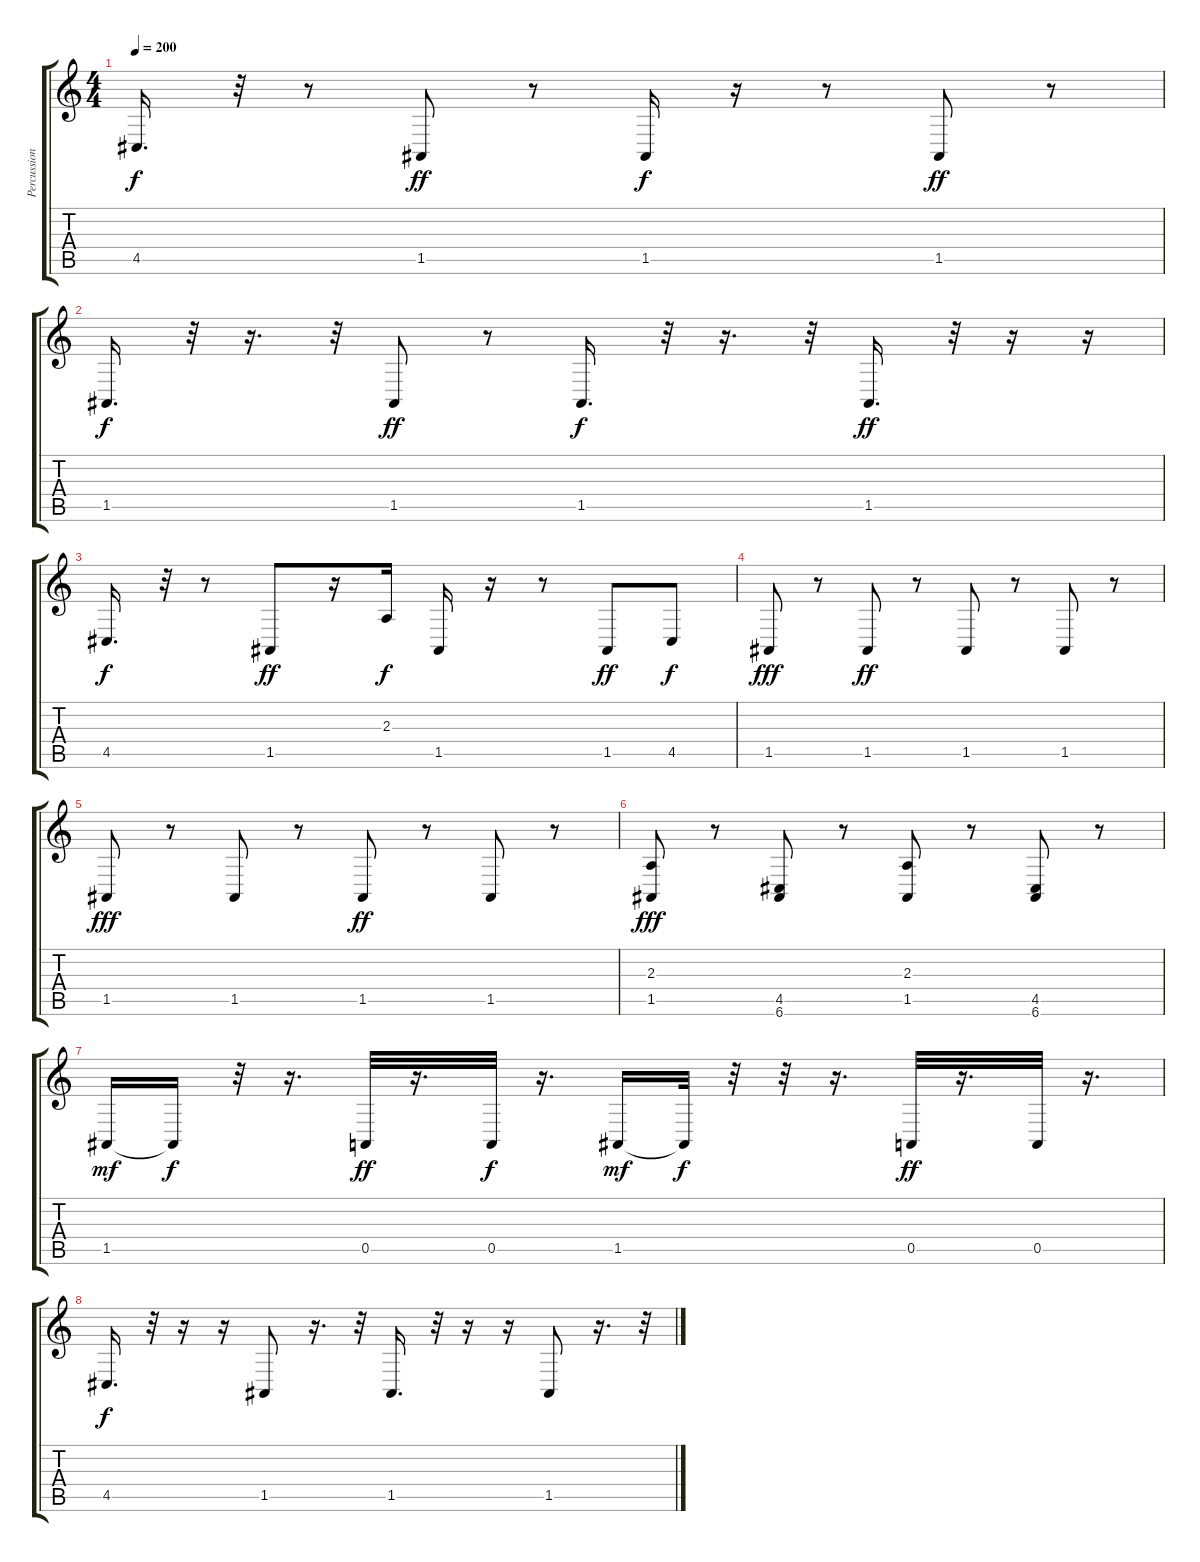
\track ("Percussioni(Dani)" "Percussion") {instrument acousticgrandpiano}
\staff {score tabs}
\tuning (E4 B3 G3 D3 A2 E2) {hide}
\ts (4 4)
\tempo 200
\clef g2
\ks c
4.5.16{d dy f} r.32 r.8 1.5.8{dy ff} r.8 1.5.16{dy f} r.16 r.8 1.5.8{dy ff} r.8 |
1.5.16{d dy f} r.32 r.16{d} r.32 1.5.8{dy ff} r.8 1.5.16{d dy f} r.32 r.16{d} r.32 1.5.16{d dy ff} r.32 r.16 r.16 |
4.5.16{d dy f} r.32 r.8 1.5.8{dy ff} r.16 2.3.16{dy f} 1.5.16 r.16 r.8 1.5.8{dy ff} 4.5.8{dy f} |
1.5.8{dy fff} r.8 1.5.8{dy ff} r.8 1.5.8 r.8 1.5.8 r.8 |
1.5.8{dy fff} r.8 1.5.8 r.8 1.5.8{dy ff} r.8 1.5.8 r.8 |
(2.3 1.5).8{dy fff} r.8 (4.5 6.6).8 r.8 (2.3 1.5).8 r.8 (4.5 6.6).8 r.8 |
1.5.16{dy mf} 1.5{t}.16{dy f} r.32 r.16{d} 0.5.32{dy ff} r.16{d} 0.5.32{dy f} r.16{d} 1.5.16{dy mf} 1.5{t}.32{dy f} r.32 r.32 r.16{d} 0.5.32{dy ff} r.16{d} 0.5.32 r.16{d} |
4.5.16{d dy f} r.32 r.16 r.16 1.5.8 r.16{d} r.32 1.5.16{d} r.32 r.16 r.16 1.5.8 r.16{d} r.32
